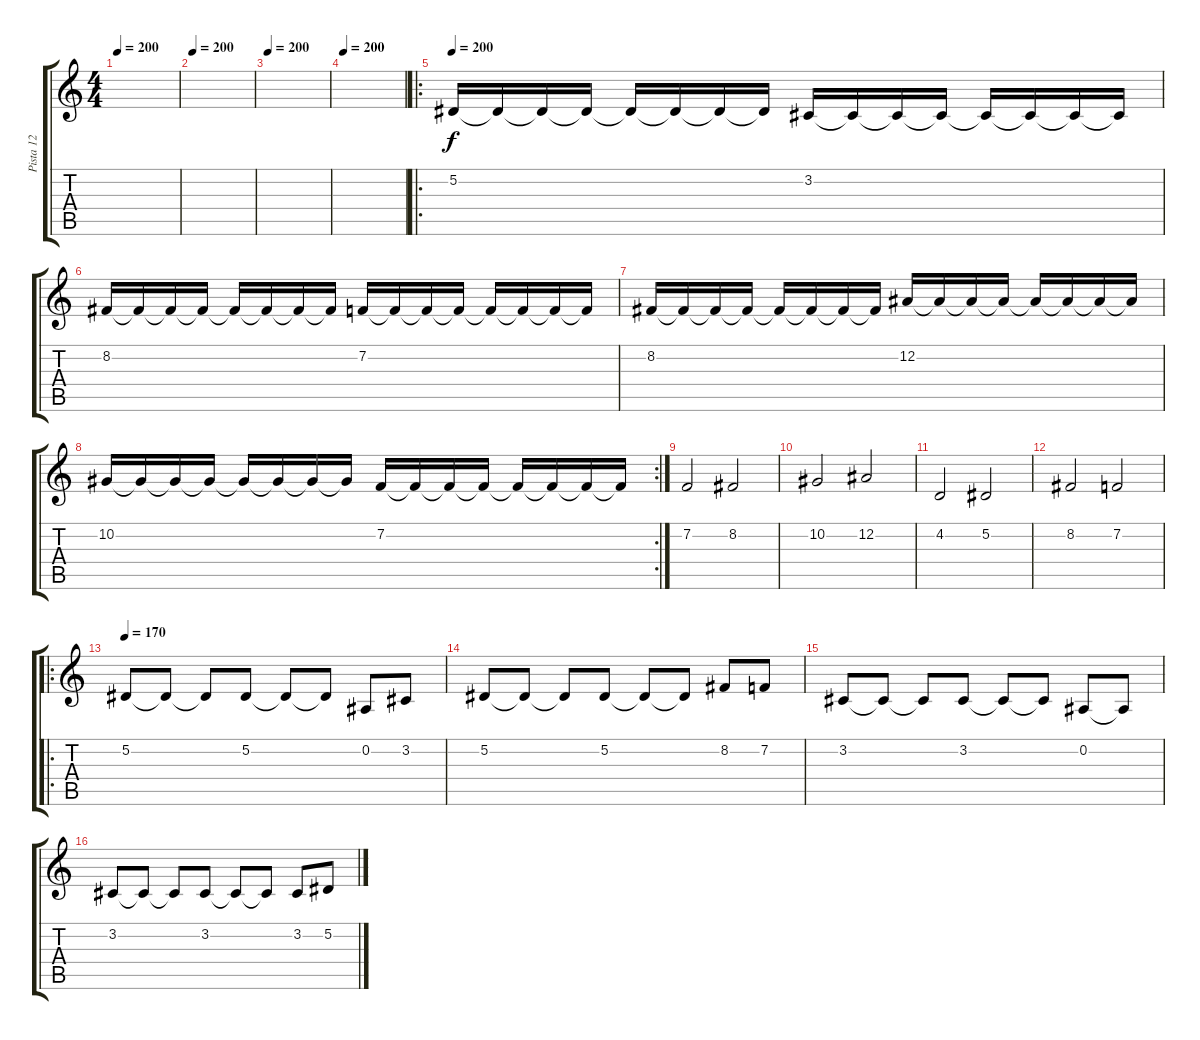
\track ("Pista 12" "Pista 12") {instrument englishhorn}
\staff {score tabs}
\tuning (Eb4 Bb3 Gb3 Db3 Ab2 Eb2) {hide}
\ts (4 4)
\tempo 200
\clef g2
\ks c
|
\tempo 200
|
\tempo 200
|
\tempo 200
|
\ro
\tempo 170
\tempo 200
5.2.16 5.2{t}.16 5.2{t}.16 5.2{t}.16 5.2{t}.16 5.2{t}.16 5.2{t}.16 5.2{t}.16 3.2.16 3.2{t}.16 3.2{t}.16 3.2{t}.16 3.2{t}.16 3.2{t}.16 3.2{t}.16 3.2{t}.16 |
8.2.16 8.2{t}.16 8.2{t}.16 8.2{t}.16 8.2{t}.16 8.2{t}.16 8.2{t}.16 8.2{t}.16 7.2.16 7.2{t}.16 7.2{t}.16 7.2{t}.16 7.2{t}.16 7.2{t}.16 7.2{t}.16 7.2{t}.16 |
8.2.16 8.2{t}.16 8.2{t}.16 8.2{t}.16 8.2{t}.16 8.2{t}.16 8.2{t}.16 8.2{t}.16 12.2.16 12.2{t}.16 12.2{t}.16 12.2{t}.16 12.2{t}.16 12.2{t}.16 12.2{t}.16 12.2{t}.16 |
\rc 2
10.2.16 10.2{t}.16 10.2{t}.16 10.2{t}.16 10.2{t}.16 10.2{t}.16 10.2{t}.16 10.2{t}.16 7.2.16 7.2{t}.16 7.2{t}.16 7.2{t}.16 7.2{t}.16 7.2{t}.16 7.2{t}.16 7.2{t}.16 |
7.2.2 8.2.2 |
10.2.2 12.2.2 |
4.2.2 5.2.2 |
8.2.2 7.2.2 |
\ro
\tempo 170
5.2.8 5.2{t}.8 5.2{t}.8 5.2.8 5.2{t}.8 5.2{t}.8 0.2.8 3.2.8 |
5.2.8 5.2{t}.8 5.2{t}.8 5.2.8 5.2{t}.8 5.2{t}.8 8.2.8 7.2.8 |
3.2.8 3.2{t}.8 3.2{t}.8 3.2.8 3.2{t}.8 3.2{t}.8 0.2.8 0.2{t}.8 |
3.2.8 3.2{t}.8 3.2{t}.8 3.2.8 3.2{t}.8 3.2{t}.8 3.2.8 5.2.8
